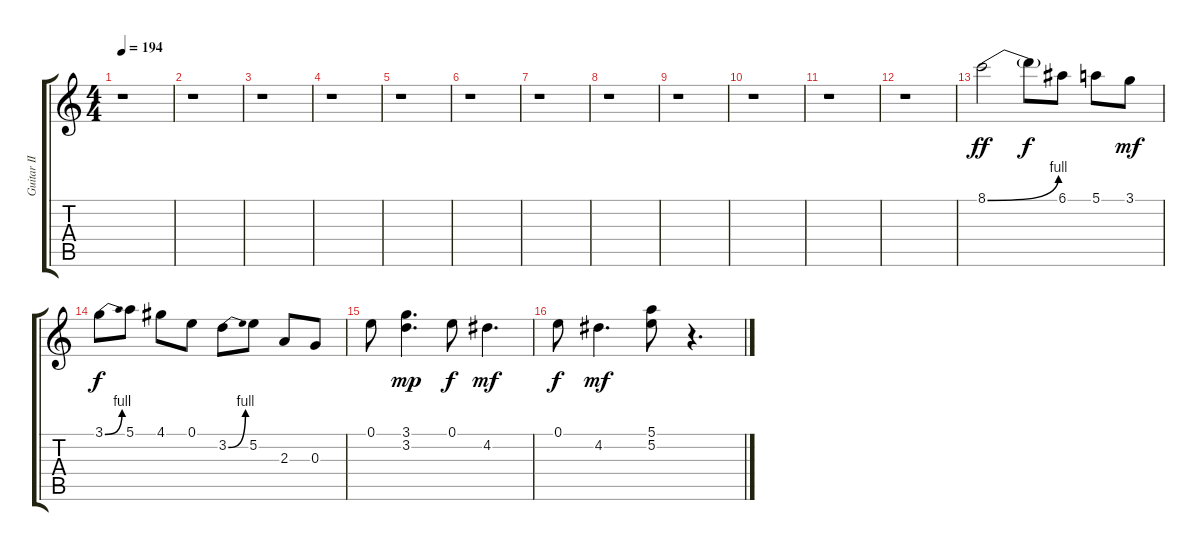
\track ("Guitar II" "Guitar II") {instrument overdrivenguitar}
\staff {score tabs}
\tuning (E4 B3 G3 D3 A2 E2) {hide}
\ts (4 4)
\tempo 194
\clef g2
\ks c
r.1{dy f} |
r.1 |
r.1 |
r.1 |
r.1 |
r.1 |
r.1 |
r.1 |
r.1 |
r.1 |
r.1 |
r.1 |
8.1{be (bend 0 0 60 4)}.2{dy ff} 8.1{t}.8{dy f} 6.1.8 5.1.8 3.1.8{dy mf} |
3.1{be (bend 0 0 60 4)}.8{dy f} 5.1.8 4.1.8 0.1.8 3.2{be (bend 0 0 60 4)}.8 5.2.8 2.3.8 0.3.8 |
0.1.8 (3.1 3.2).4{d dy mp} 0.1.8{dy f} 4.2.4{d dy mf} |
0.1.8{dy f} 4.2.4{d dy mf} (5.1 5.2).8 r.4{d}
